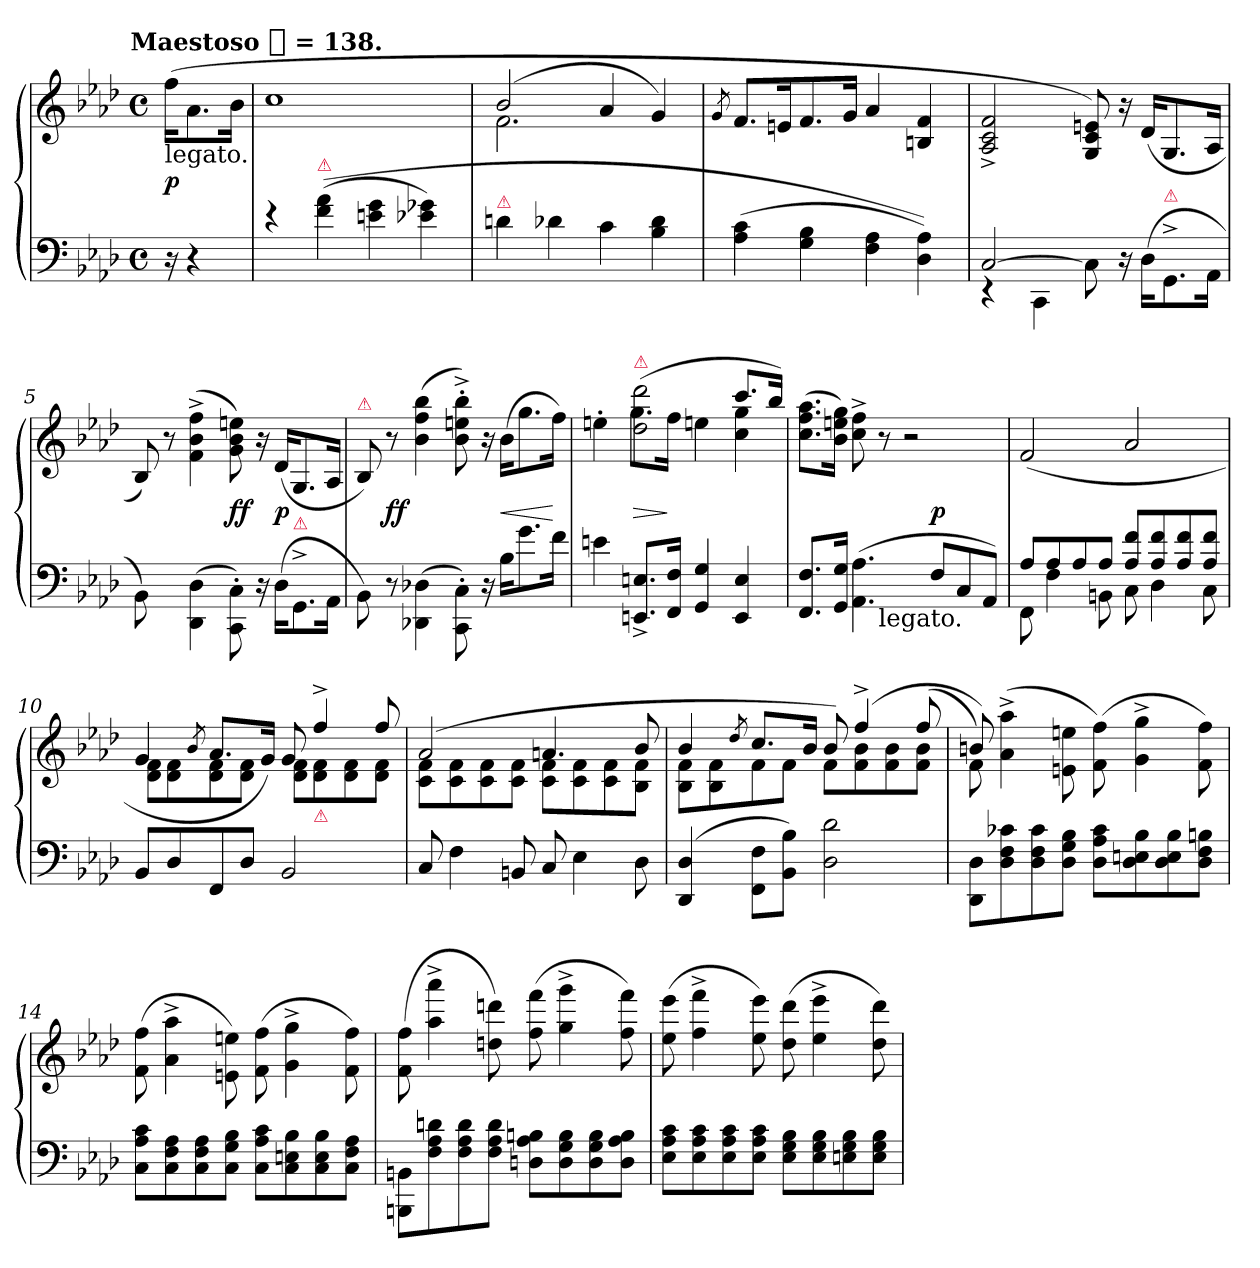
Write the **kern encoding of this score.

**kern	**kern	**dynam
*part1	*part1	*part1
*staff2	*staff1	*staff1/2
*clefF4	*clefG2	*
*k[b-e-a-d-]	*k[b-e-a-d-]	*
!!LO:TX:omd:t=Maestoso [quarter] = 138.
*M4/4	*M4/4	*
*met(c)	*met(c)	*
*MM138	*MM138	*
=	=	=
!	!LO:TX:b:t=legato.	!
16r	(>16ff!\KL	p
4r	8.a-!\	.
.	16b-!\Jk	.
=1	=1	=1
4re	1cc!	.
!LO:TX:a:color=crimson:t=⚠	!	!
(>(<4f!\ 4a-!\	.	.
4en!\ 4g!\	.	.
4e-X!\ 4g-X!\)	.	.
=2	=2	=2
*	*^	*
!LO:TX:a:color=crimson:t=⚠	!	!	!
4dn!\	(>2b-!	2.f!	.
4d-X!\	.	.	.
4c!\	4a-!	.	.
4B-!\ 4d-!\	4g!)	4ryy	.
*	*v	*v	*
=3	=3	=3
.	8qg!/	.
(>4A-! 4c!	8.f!L	.
.	16en!K	.
4G! 4B-!	8.f!	.
.	16g!Jk	.
4F! 4A-!	4a-!	.
4D-! 4A-!))	4Bn! 4f!	.
=4	=4	=4
*^	*	*
[2C!	4rEE	2A-!^> 2c!^> 2f!^>	.
.	4CC!	.	.
2ryy	8C!\]	8G! 8c! 8en!)	.
.	16r	16r	.
.	(<16D-!\KL	(>16d-!\KL	.
!	!LO:TX:a:color=crimson:t=⚠	!	!
.	8.GG^>!\	8.G!/	.
.	16AA-!\Jk	16A-!/Jk	.
*v	*v	*	*
=5	=5	=5
8BB-!\)	8B-!/)	.
8ryy	8r	.
(>4DD-!\ 4D-!\	(>4f!^< 4b-!^< 4ff!^<	.
8CC!'>\ 8C!'>\)	8g! 8b-! 8een!)	ff
16r	16r	.
(<16D-!KL	(>16d-!KL	p
!LO:TX:a:color=crimson:t=⚠	!	!
8.GG^>!\	8.G!/	.
16AA-!\Jk	16A-!/Jk	.
=6	=6	=6
!	!LO:TX:a:color=crimson:t=⚠	!
8BB-!\)	8B-!/)	.
8r	8r	ff
(>4DD-X!\ 4D-X!\	(>4b-! 4ff! 4bb-!	.
8CC!'>\ 8C!'>\)	8b-!'>^< 8een!'>^< 8bb-!'>^<)	.
16r	16r	.
16B-!\KL	(>16b-!\KL	<
8.g!\	8.gg!\	.
16f!Jk	16ff!Jk)	[
=7	=7	=7
*	*^	*
4en!	4ryy	4een'>!	.
!	!LO:TX:a:color=crimson:t=⚠	!	!
8.EEn!^< 8.En!^<L	(>2dd-!\ 2ddd-!\	8.gg!\L	>
16FF! 16F!Jk	.	16ff!\Jk	]
4GG! 4G!	.	4een!	.
4EE! 4E!	8.ccc!L	4cc! 4gg!	.
.	16bb-!Jk)	.	.
=8	=8	=8	=8
*^	*	*	*
8.FF! 8.F!L	4.ryy	(>8.cc!\ 8.ff!\ 8.aa-!\L	2ryy	.
16GG! 16G!Jk	.	16b-!\ 16een!\ 16gg!\Jk)	.	.
(>4.AA-!\ 4.A-!\	.	8cc!^< 8ff!^<	.	.
!	!LO:TX:b:t=legato.	!	!	!
.	2ryy	8r	.	.
.	.	2r	8ryy	.
8F!L	.	.	4.ryy	p
8C!	.	.	.	.
8AA-!J)	8ryy	.	.	.
*	*	*v	*v	*
=9	=9	=9	=9
8A-!L	8FF!	(>2f!	.
8A-!	4F!	.	.
8A-!	.	.	.
8A-!J	8BBn!	.	.
8A-! 8f!L	8C!	2a-!	.
8A-! 8f!	4D-!	.	.
8A-! 8f!	.	.	.
8A-! 8f!J	8C!	.	.
*v	*v	*	*
=10	=10	=10
*	*^	*
8BB-!L	4g!	8d-!\ 8f!\L	.
8D-!	.	8d-!\ 8f!\	.
.	8qb-!/	.	.
8FF!	8.a-!L	8d-!\ 8f!\	.
8D-!J	.	8d-!\ 8f!\J	.
.	16g!Jk)	.	.
2BB-!	8g!	8d-!\ 8f!\L	.
!	!LO:TX:b:color=crimson:t=⚠	!	!
.	4ff^>!	8d-!\ 8f!\	.
.	.	8d-!\ 8f!\	.
.	8ff!	8d-!\ 8f!\J	.
=11	=11	=11	=11
8C!	(>2a-!	8c!\ 8f!\L	.
4F!	.	8c!\ 8f!\	.
.	.	8c!\ 8f!\	.
8BBn!	.	8c!\ 8f!\J	.
8C!	4.an!	8c!\ 8f!\L	.
4E-!	.	8c!\ 8f!\	.
.	.	8c!\ 8f!\	.
8D-!	8b-!	8B-!\ 8f!\J	.
=12	=12	=12	=12
(>4DD-! 4D-!	4b-!	8B-!\ 8f!\L	.
.	.	8B-!\ 8f!\	.
.	8qdd-!/	.	.
8FF!\ 8F!\L	8.cc!L	8f!\	.
8BB-!\ 8B-!\J)	.	8f!\J	.
.	16b-!Jk	.	.
2D-! 2d-!	8b-!)	8f!\L	.
.	(>4ff^>!	8f!\ 8b-!\	.
.	.	8f!\ 8b-!\	.
.	(>8ff!	8f!\ 8b-!\J	.
=13	=13	=13	=13
8DD-!\ 8D-!\L	8bn!))	8f!	.
8D-!\ 8F!\ 8c-X!\	8ryy	(>4a-!^> 4aa-!^>	.
8D-!\ 8F!\ 8c-!\	2ryy	.	.
8D-! 8G! 8B-!J	.	8en!\ 8een!\	.
8D-!\ 8A-!\ 8c-!\L	.	(>8f! 8ff!)	.
8D-!\ 8En!\ 8B-!\	.	4g!^> 4gg!^>	.
8D-! 8E! 8B-!	4ryy	.	.
8D-!\ 8F!\ 8Bn!\J	.	8f! 8ff!)	.
*	*v	*v	*
=14	=14	=14
8C!\ 8A-!\ 8c!\L	(>8f! 8ff!	.
8C!\ 8F!\ 8A-!\	4a-!^> 4aa-!^>	.
8C!\ 8F!\ 8A-!\	.	.
8C!\ 8G!\ 8B-!\J	8en!\ 8een!\)	.
8C!\ 8A-!\ 8c!\L	(>8f! 8ff!	.
8C!\ 8En!\ 8B-!\	4g!^> 4gg!^>	.
8C!\ 8E!\ 8B-!\	.	.
8C!\ 8F!\ 8A-!\J	8f! 8ff!)	.
=15	=15	=15
8BBBn!\ 8BBn!\L	(>8f! 8ff!	.
8F!\ 8A-!\ 8dn!\	4aa-!^< 4aaa-!^<	.
8F!\ 8A-!\ 8d!\	.	.
8F!\ 8A-!\ 8d!\J	8ddn! 8dddn!)	.
8Dn!\ 8A-!\ 8Bn!\L	(>8ff! 8fff!	.
8D!\ 8G!\ 8B!\	4gg!^< 4ggg!^<	.
8D!\ 8G!\ 8B!\	.	.
8D!\ 8A-!\ 8B!\J	8ff! 8fff!)	.
=16	=16	=16
8E-!\ 8A-!\ 8c!\L	(>8ee-! 8eee-!	.
8E-!\ 8A-!\ 8c!\	4ff!^< 4fff!^<	.
8E-!\ 8A-!\ 8c!\	.	.
8E-!\ 8A-!\ 8c!\J	8ee-! 8eee-!)	.
8E-!\ 8G!\ 8B-!\L	(>8dd-! 8ddd-!	.
8E-!\ 8G!\ 8B-!\	4ee-!^< 4eee-!^<	.
8En!\ 8G!\ 8B-!\	.	.
8E!\ 8G!\ 8B-!\J	8dd-! 8ddd-!)	.
=	=	=
*-	*-	*-
